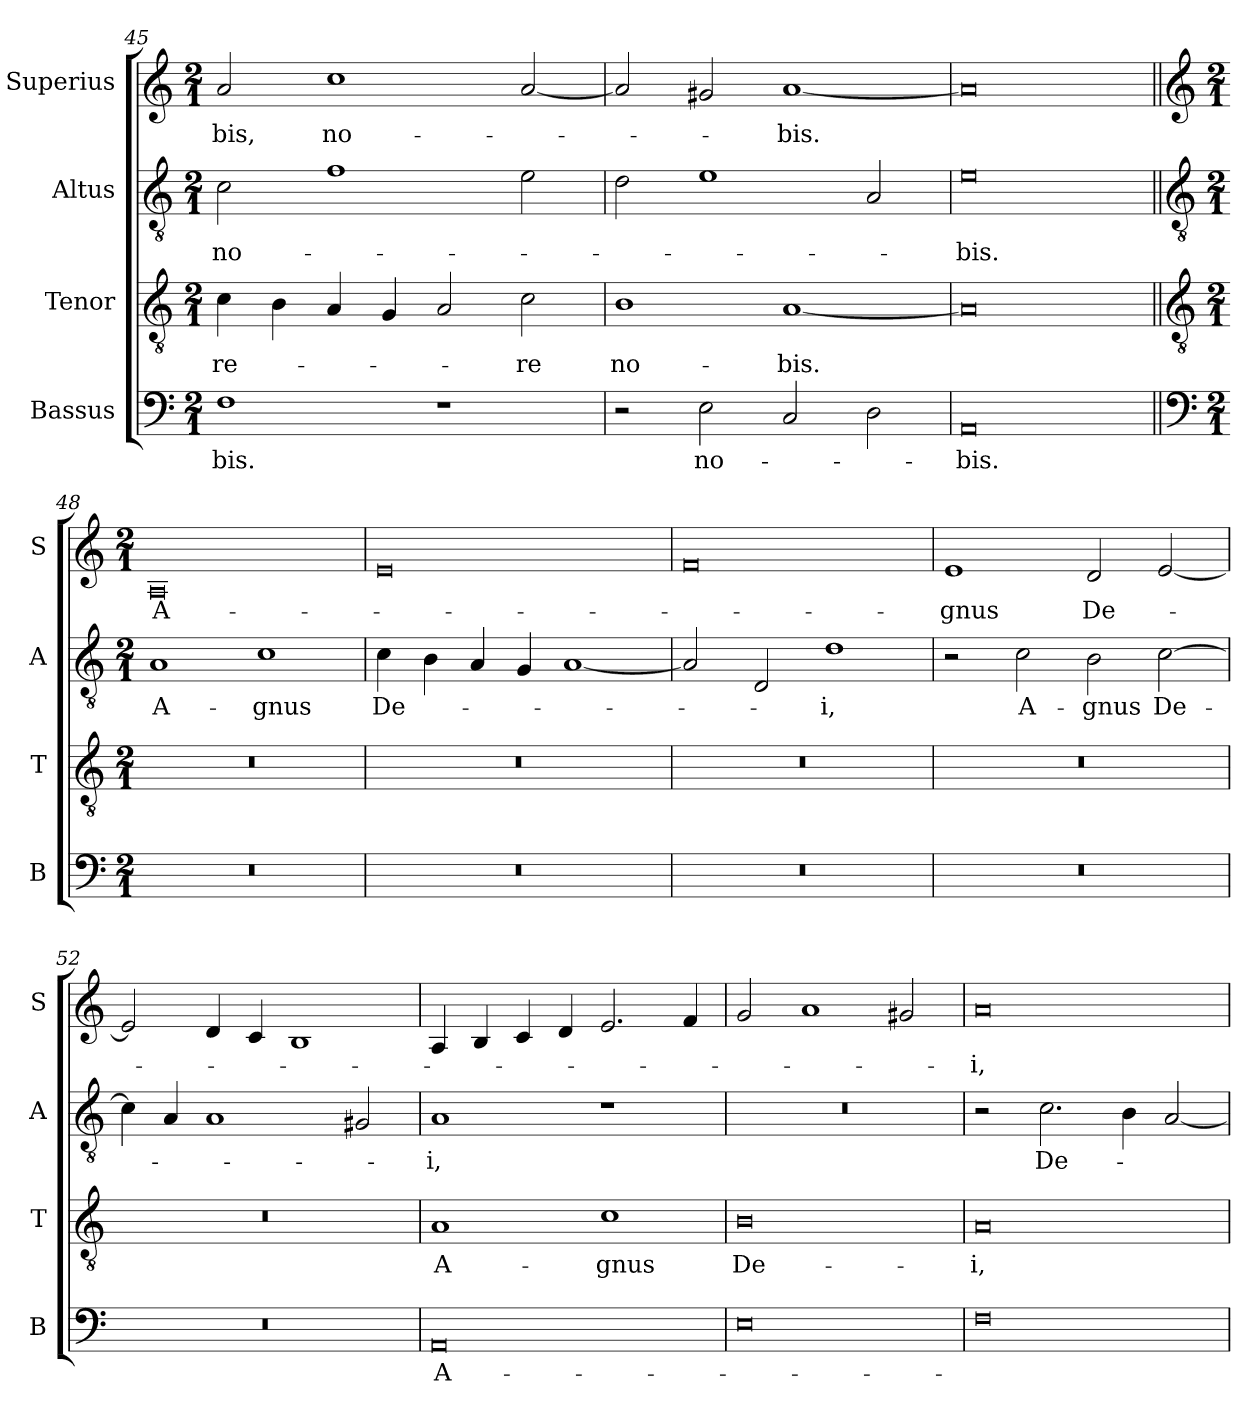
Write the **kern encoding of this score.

**kern	**text	**kern	**text	**kern	**text	**kern	**text
*part4	*part4	*part3	*part3	*part2	*part2	*part1	*part1
*staff4	*staff4	*staff3	*staff3	*staff2	*staff2	*staff1	*staff1
*I"Bassus	*	*I"Tenor	*	*I"Altus	*	*I"Superius	*
*I'B	*	*I'T	*	*I'A	*	*I'S	*
*clefF4	*	*clefGv2	*	*clefGv2	*	*clefG2	*
*k[]	*	*k[]	*	*k[]	*	*k[]	*
*M2/1	*	*M2/1	*	*M2/1	*	*M2/1	*
=45	=45	=45	=45	=45	=45	=45	=45
1F	-bis.	4c\	-re-	2c\	no-	2a/	-bis,
.	.	4B\	.	.	.	.	.
.	.	4A/	.	1f	.	1cc	no-
.	.	4G/	.	.	.	.	.
1r	.	2A/	.	.	.	.	.
.	.	2c\	-re	2e\	.	[2a/	.
=46	=46	=46	=46	=46	=46	=46	=46
2r	.	1B	no-	2d\	.	2a/]	.
2E\	no-	.	.	1e	.	2g#X/	.
2C/	.	[1A	-bis.	.	.	[1a	-bis.
2D\	.	.	.	2A/	.	.	.
=47	=47	=47	=47	=47	=47	=47	=47
0AA	-bis.	0A]	.	0e	-bis.	0a]	.
!!LO:LB:g=z
=48||	=48||	=48||	=48||	=48||	=48||	=48||	=48||
*clefF4	*	*clefGv2	*	*clefGv2	*	*clefG2	*
*k[]	*	*k[]	*	*k[]	*	*k[]	*
*M2/1	*	*M2/1	*	*M2/1	*	*M2/1	*
0r	.	0r	.	1A	A-	0A	A-
.	.	.	.	1c	-gnus	.	.
=49	=49	=49	=49	=49	=49	=49	=49
0r	.	0r	.	4c\	De-	0e	.
.	.	.	.	4B\	.	.	.
.	.	.	.	4A/	.	.	.
.	.	.	.	4G/	.	.	.
.	.	.	.	[1A	.	.	.
=50	=50	=50	=50	=50	=50	=50	=50
0r	.	0r	.	2A/]	.	0f	.
.	.	.	.	2D/	.	.	.
.	.	.	.	1d	-i,	.	.
=51	=51	=51	=51	=51	=51	=51	=51
0r	.	0r	.	2r	.	1e	-gnus
.	.	.	.	2c\	A-	.	.
.	.	.	.	2B\	-gnus	2d/	De-
.	.	.	.	[2c\	De-	[2e/	.
=52	=52	=52	=52	=52	=52	=52	=52
0r	.	0r	.	4c\]	.	2e/]	.
.	.	.	.	4A/	.	.	.
.	.	.	.	1A	.	4d/	.
.	.	.	.	.	.	4c/	.
.	.	.	.	.	.	1B	.
.	.	.	.	2G#X/	.	.	.
=53	=53	=53	=53	=53	=53	=53	=53
0AA	A-	1A	A-	1A	-i,	4A/	.
.	.	.	.	.	.	4B/	.
.	.	.	.	.	.	4c/	.
.	.	.	.	.	.	4d/	.
.	.	1c	-gnus	1r	.	2.e/	.
.	.	.	.	.	.	4f/	.
=54	=54	=54	=54	=54	=54	=54	=54
0E	.	0B	De-	0r	.	2g/	.
.	.	.	.	.	.	1a	.
.	.	.	.	.	.	2g#X/	.
=55	=55	=55	=55	=55	=55	=55	=55
0F	.	0A	-i,	2r	.	0a	-i,
.	.	.	.	2.c\	De-	.	.
.	.	.	.	4B\	.	.	.
.	.	.	.	[2A/	.	.	.
=	=	=	=	=	=	=	=
*-	*-	*-	*-	*-	*-	*-	*-
